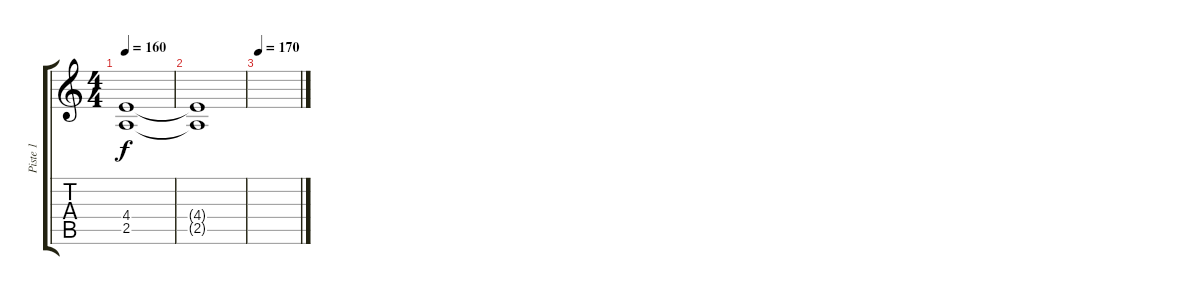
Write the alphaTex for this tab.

\track ("Piste 1" "Piste 1") {instrument distortionguitar}
\staff {score tabs}
\tuning (D4 A3 F3 C3 G2 D2) {hide}
\ts (4 4)
\tempo 160
\clef g2
\ks c
(4.4{t} 2.5{t}).1{dy f} |
(4.4{t} 2.5{t}).1 |
\tempo 170
